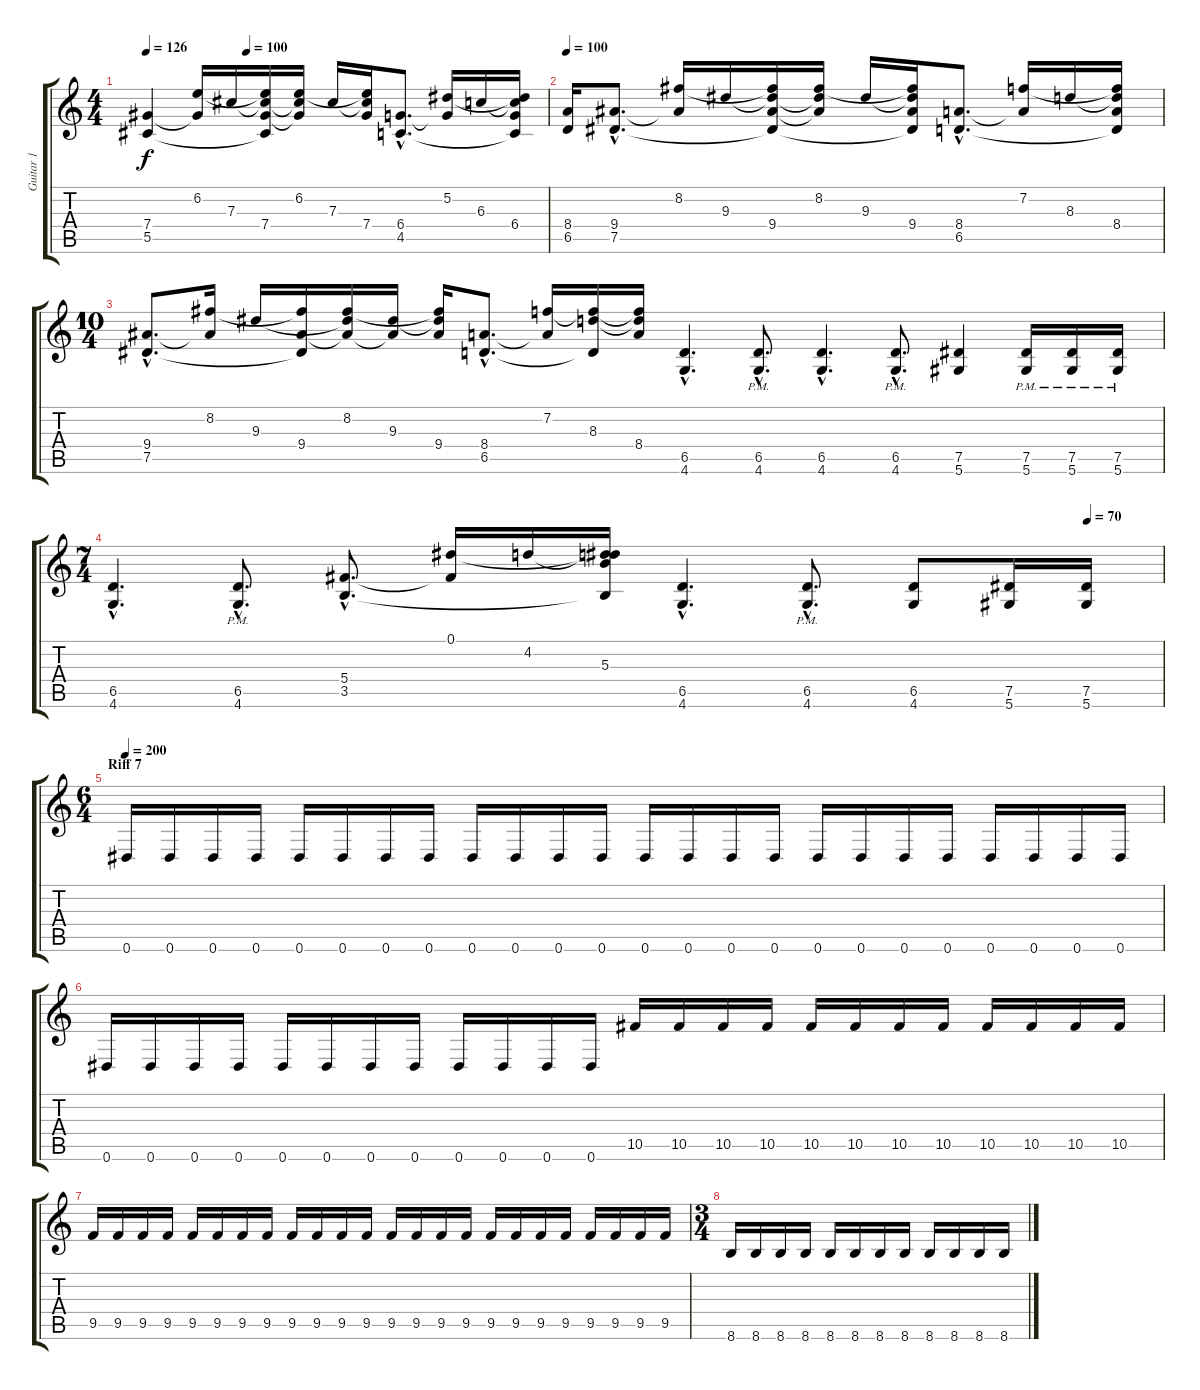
\track ("Guitar 1" "Guitar 1") {instrument distortionguitar}
\staff {score tabs}
\tuning (Eb4 Bb3 Gb3 Db3 Ab2 Eb2) {hide}
\ts (4 4)
\tempo 126
\tempo (100 0.25)
\clef g2
\ks c
(7.4 5.5).4{dy f} (6.2 7.4{t}).16 7.3.16 (6.2{t} 7.3{t} 7.4 5.5{t}).16 (6.2 7.3{t} 7.4{t}).16 7.3.16 (6.2{t} 7.3{t} 7.4).16 (6.4{hac} 4.5{hac}).8{d} (5.2 6.4{t}).16 6.3.16 (5.2{t} 6.3{t} 6.4 4.5{t}).16 |
\tempo 100
(8.4 6.5).16 (9.4{hac} 7.5{hac}).8{d} (8.2 9.4{t}).16 9.3.16 (8.2{t} 9.3{t} 9.4 7.5{t}).16 (8.2 9.3{t} 9.4{t}).16 9.3.16 (8.2{t} 9.3{t} 9.4 7.5{t}).16 (8.4{hac} 6.5{hac}).8{d} (7.2 8.4{t}).16 8.3.16 (7.2{t} 8.3{t} 8.4 6.5{t}).16 |
\ts (10 4)
(9.4{hac} 7.5{hac}).8{d} (8.2 9.4{t}).16 9.3.16 (8.2{t} 9.4 7.5{t}).16 (8.2 9.3{t} 9.4{t}).16 (9.3 9.4{t}).16 (8.2{t} 9.3{t} 9.4).16 (8.4{hac} 6.5{hac}).8{d} (7.2 8.4{t}).16 (7.2{t} 8.3 6.5{t}).16 (7.2{t} 8.3{t} 8.4).16 (6.5{hac} 4.6{hac}).4{d} (6.5{hac pm} 4.6{hac pm}).8{d} (6.5{hac} 4.6{hac}).4{d} (6.5{hac pm} 4.6{hac pm}).8{d} (7.5 5.6).4 (7.5{pm} 5.6{pm}).16 (7.5{pm} 5.6{pm}).16 (7.5{pm} 5.6{pm}).16 |
\ts (7 4)
\tempo (70 0.9285714285714286)
(6.5{hac} 4.6{hac}).4{d} (6.5{hac pm} 4.6{hac pm}).8{d} (5.4{hac} 3.5{hac}).8{d} (0.1 5.4{t}).16 4.2.16 (0.1{t} 4.2{t} 5.3 3.5{t}).16 (6.5{hac} 4.6{hac}).4{d} (6.5{hac pm} 4.6{hac pm}).8{d} (6.5 4.6).8 (7.5 5.6).16 (7.5 5.6).16 |
\ts (6 4)
\section ("" "Riff 7")
\tempo 200
0.6.16 0.6.16 0.6.16 0.6.16 0.6.16 0.6.16 0.6.16 0.6.16 0.6.16 0.6.16 0.6.16 0.6.16 0.6.16 0.6.16 0.6.16 0.6.16 0.6.16 0.6.16 0.6.16 0.6.16 0.6.16 0.6.16 0.6.16 0.6.16 |
0.6.16 0.6.16 0.6.16 0.6.16 0.6.16 0.6.16 0.6.16 0.6.16 0.6.16 0.6.16 0.6.16 0.6.16 10.5.16 10.5.16 10.5.16 10.5.16 10.5.16 10.5.16 10.5.16 10.5.16 10.5.16 10.5.16 10.5.16 10.5.16 |
9.5.16 9.5.16 9.5.16 9.5.16 9.5.16 9.5.16 9.5.16 9.5.16 9.5.16 9.5.16 9.5.16 9.5.16 9.5.16 9.5.16 9.5.16 9.5.16 9.5.16 9.5.16 9.5.16 9.5.16 9.5.16 9.5.16 9.5.16 9.5.16 |
\ts (3 4)
8.6.16 8.6.16 8.6.16 8.6.16 8.6.16 8.6.16 8.6.16 8.6.16 8.6.16 8.6.16 8.6.16 8.6.16
